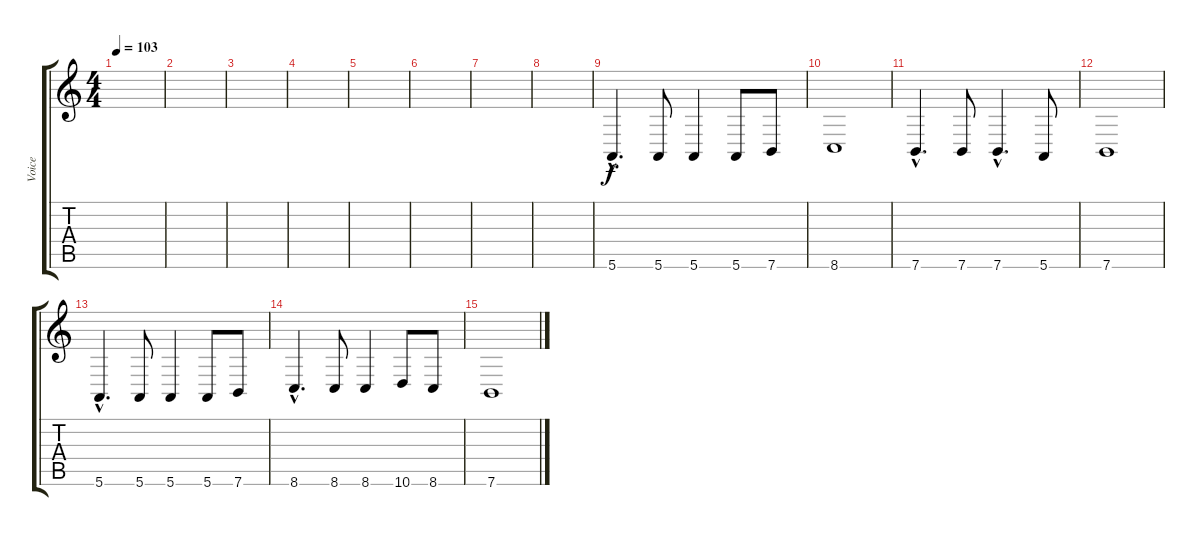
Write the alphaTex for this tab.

\track ("Voice" "Voice") {instrument pad2warm}
\staff {score tabs}
\tuning (E4 B3 G3 D3 A2 E2) {hide}
\ts (4 4)
\tempo 103
\clef g2
\ks c
|
|
|
|
|
|
|
|
5.6{hac}.4{d} 5.6.8 5.6.4 5.6.8 7.6.8 |
8.6.1 |
7.6{hac}.4{d} 7.6.8 7.6{hac}.4{d} 5.6.8 |
7.6.1 |
5.6{hac}.4{d} 5.6.8 5.6.4 5.6.8 7.6.8 |
8.6{hac}.4{d} 8.6.8 8.6.4 10.6.8 8.6.8 |
7.6.1
